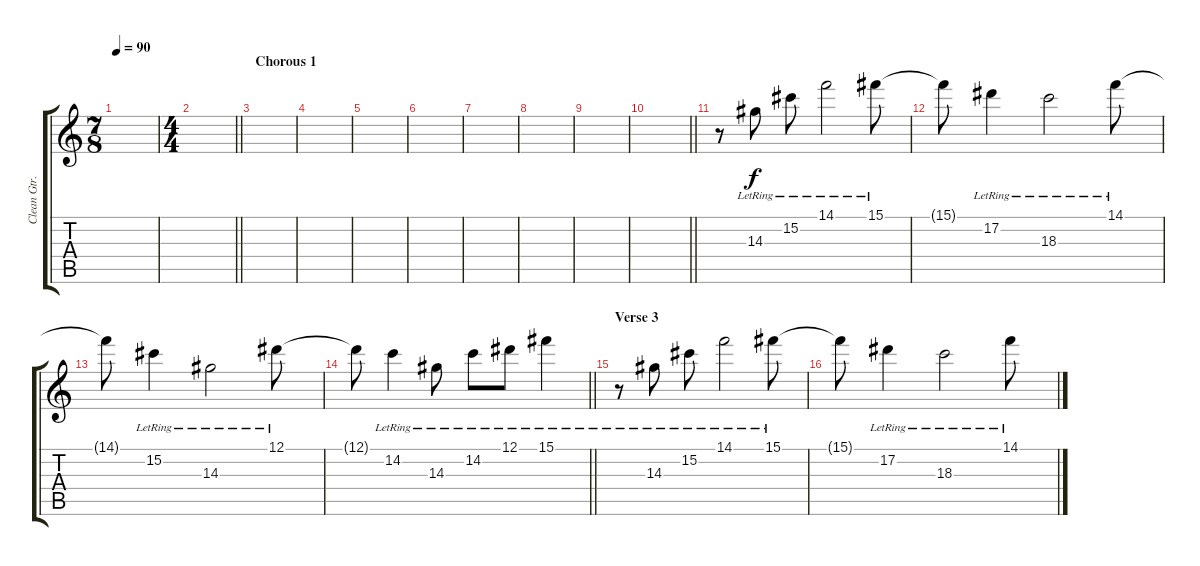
\track ("Clean Gtr. 2" "Clean Gtr.") {instrument electricguitarclean}
\staff {score tabs}
\tuning (Eb4 Bb3 Gb3 Db3 Ab2 Db2) {hide}
\ts (7 8)
\tempo 90
\clef g2
\ks c
|
\ts (4 4)
\barLineRight lightlight
|
\section ("" "Chorous 1")
|
|
|
|
|
|
|
\barLineRight lightlight
|
\section ("" "")
r.8 14.3{lr}.8 15.2{lr}.8 14.1{lr}.2 15.1{lr}.8 |
15.1{t}.8 17.2{lr}.4 18.3{lr}.2 14.1{lr}.8 |
14.1{t}.8 15.2{lr}.4 14.3{lr}.2 12.1{lr}.8 |
\barLineRight lightlight
12.1{t}.8 14.2{lr}.4 14.3{lr}.8 14.2{lr}.8 12.1{lr}.8 15.1{lr}.4 |
\section ("" "Verse 3")
r.8 14.3{lr}.8 15.2{lr}.8 14.1{lr}.2 15.1{lr}.8 |
15.1{t}.8 17.2{lr}.4 18.3{lr}.2 14.1{lr}.8
